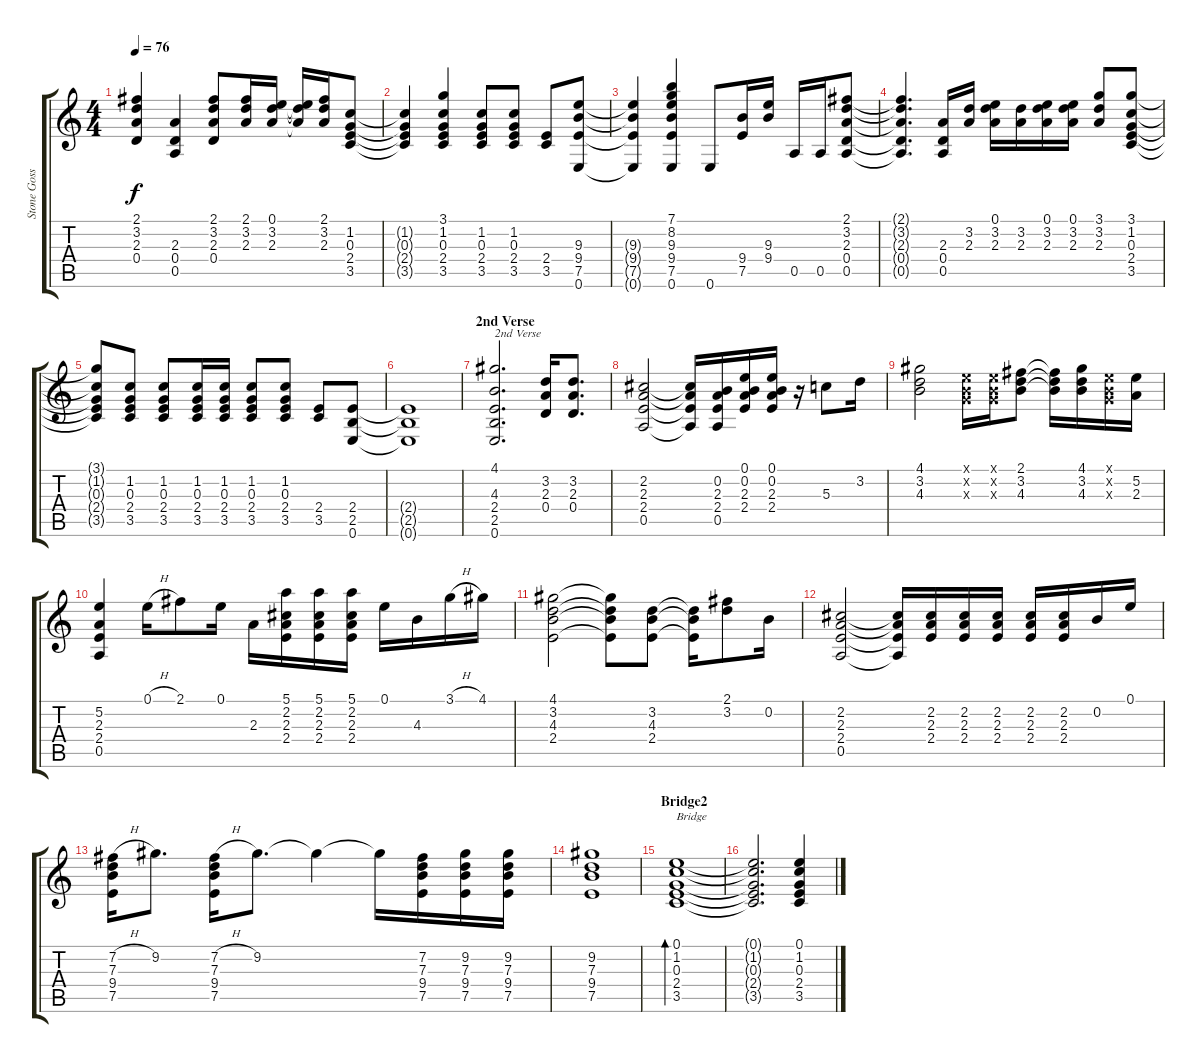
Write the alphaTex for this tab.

\track ("Stone Gossard (Guitar)" "Stone Goss") {instrument electricguitarclean}
\staff {score tabs}
\tuning (E4 B3 G3 D3 A2 E2) {hide}
\ts (4 4)
\tempo 76
\clef g2
\ks c
(2.1{t} 3.2{t} 2.3{t} 0.4{t}).4{dy f} (2.3 0.4 0.5).4 (2.1 3.2 2.3 0.4).8 (2.1 3.2 2.3).16 (0.1 3.2 2.3).16 (0.1{t} 3.2{t} 2.3{t}).16 (2.1 3.2 2.3).16 (1.2 0.3 2.4 3.5).8 |
(1.2{t} 0.3{t} 2.4{t} 3.5{t}).4 (3.1 1.2 0.3 2.4 3.5).4 (1.2 0.3 2.4 3.5).8 (1.2 0.3 2.4 3.5).8 (2.4 3.5).8 (9.3 9.4 7.5 0.6).8 |
(9.3{t} 9.4{t} 7.5{t} 0.6{t}).4 (7.1 8.2 9.3 9.4 7.5 0.6).4 0.6.8 (9.4 7.5).16 (9.3 9.4).16 0.5.16 0.5.16 (2.1 3.2 2.3 0.4 0.5).8 |
(2.1{t} 3.2{t} 2.3{t} 0.4{t} 0.5{t}).4{d} (2.3 0.4 0.5).16 (3.2 2.3).16 (0.1 3.2 2.3).16 (3.2 2.3).16 (0.1 3.2 2.3).16 (0.1 3.2 2.3).16 (3.1 3.2 2.3).8 (3.1 1.2 0.3 2.4 3.5).8 |
(3.1{t} 1.2{t} 0.3{t} 2.4{t} 3.5{t}).8 (1.2 0.3 2.4 3.5).8 (1.2 0.3 2.4 3.5).8 (1.2 0.3 2.4 3.5).16 (1.2 0.3 2.4 3.5).16 (1.2 0.3 2.4 3.5).8 (1.2 0.3 2.4 3.5).8 (2.4 3.5).8 (2.4 2.5 0.6).8 |
(2.4{t} 2.5{t} 0.6{t}).1 |
\section ("" "2nd Verse")
(4.1 4.3 2.4 2.5 0.6).2{d txt "2nd Verse"} (3.2 2.3 0.4).16 (3.2 2.3 0.4).8{d} |
(2.2 2.3 2.4 0.5).2 (2.2{t} 2.3{t} 2.4{t} 0.5{t}).16 (0.2 2.3 2.4 0.5).16 (0.1 0.2 2.3 2.4).16 (0.1 0.2 2.3 2.4).16 r.16 5.3.8 3.2.16 |
(4.1 3.2 4.3).2 (0.1{x} 0.2{x} 0.3{x}).16 (0.1{x} 0.2{x} 0.3{x}).16 (2.1 3.2 4.3).8 (2.1{t} 3.2{t} 4.3{t}).16 (4.1 3.2 4.3).16 (0.1{x} 0.2{x} 0.3{x}).16 (5.2 2.3).16 |
(5.2 2.3 2.4 0.5).4 0.1{h}.16 2.1.8 0.1.16 2.3.16 (5.1 2.2 2.3 2.4).16 (5.1 2.2 2.3 2.4).16 (5.1 2.2 2.3 2.4).16 0.1.16 4.3.16 3.1{h}.16 4.1.16 |
(4.1 3.2 4.3 2.4).2 (4.1{t} 3.2{t} 4.3{t} 2.4{t}).8 (3.2 4.3 2.4).8 (3.2{t} 4.3{t} 2.4{t}).16 (2.1 3.2).8 0.2.16 |
(2.2 2.3 2.4 0.5).2 (2.2{t} 2.3{t} 2.4{t} 0.5{t}).16 (2.2 2.3 2.4).16 (2.2 2.3 2.4).16 (2.2 2.3 2.4).16 (2.2 2.3 2.4).16 (2.2 2.3 2.4).16 0.2.16 0.1.16 |
(7.2{h} 7.3 9.4 7.5).16 9.2.8{d} (7.2{h} 7.3 9.4 7.5).16 9.2.8{d} 9.2{t}.4 9.2{t}.16 (7.2 7.3 9.4 7.5).16 (9.2 7.3 9.4 7.5).16 (9.2 7.3 9.4 7.5).16 |
(9.2 7.3 9.4 7.5).1 |
\section ("" "Bridge2")
(0.1 1.2 0.3 2.4 3.5).1{bd 120 txt "Bridge"} |
(0.1{t} 1.2{t} 0.3{t} 2.4{t} 3.5{t}).2{d} (0.1 1.2 0.3 2.4 3.5).4
